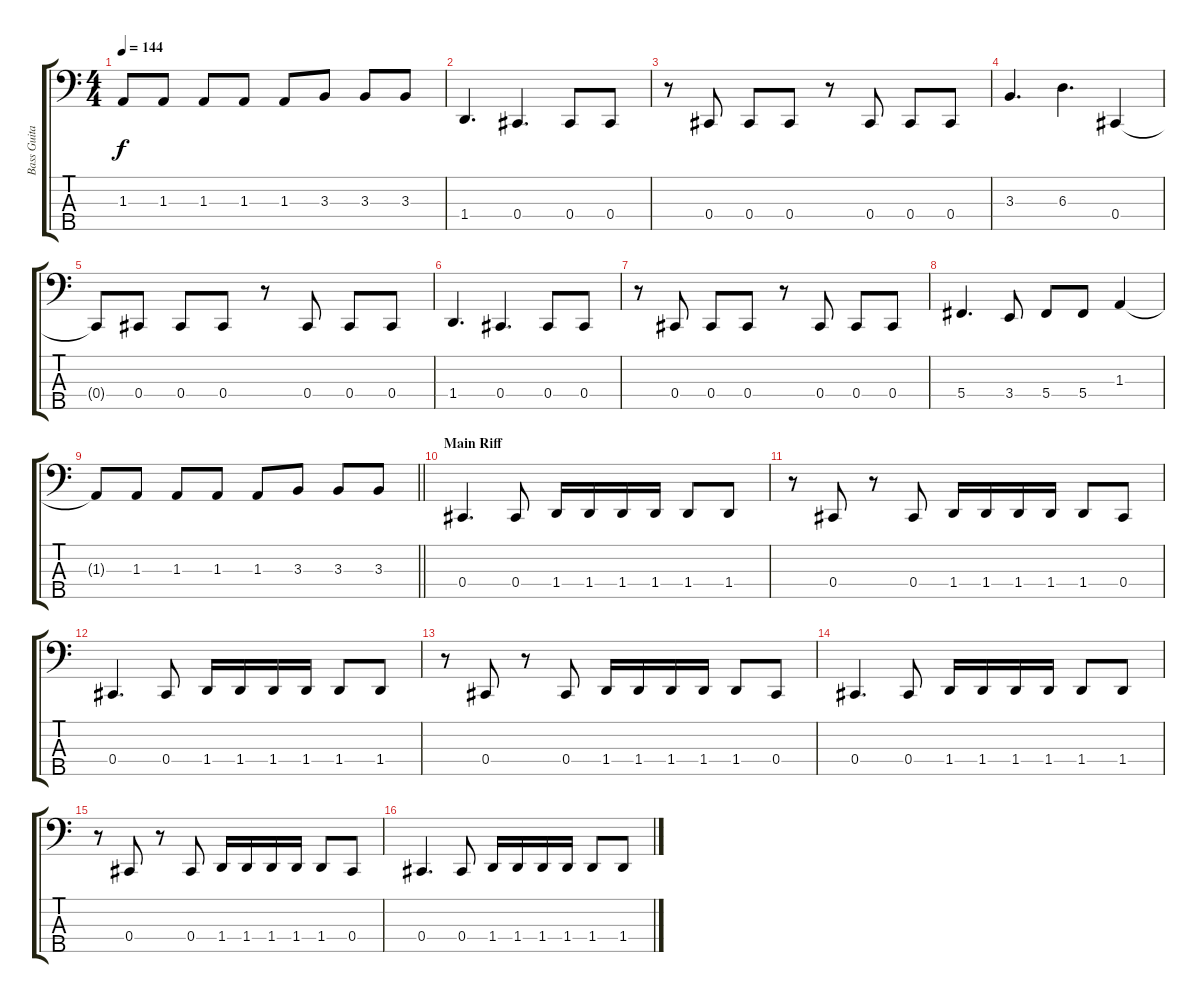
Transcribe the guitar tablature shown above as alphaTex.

\track ("Bass Guitar" "Bass Guita") {instrument electricbassfinger}
\staff {score tabs}
\tuning (Gb2 Db2 Ab1 Db1 Ab0) {hide}
\ts (4 4)
\tempo 144
\clef f4
\ks c
1.3{t}.8{dy f} 1.3.8 1.3.8 1.3.8 1.3.8 3.3.8 3.3.8 3.3.8 |
1.4.4{d} 0.4.4{d} 0.4.8 0.4.8 |
r.8 0.4.8 0.4.8 0.4.8 r.8 0.4.8 0.4.8 0.4.8 |
3.3.4{d} 6.3.4{d} 0.4.4 |
0.4{t}.8 0.4.8 0.4.8 0.4.8 r.8 0.4.8 0.4.8 0.4.8 |
1.4.4{d} 0.4.4{d} 0.4.8 0.4.8 |
r.8 0.4.8 0.4.8 0.4.8 r.8 0.4.8 0.4.8 0.4.8 |
5.4.4{d} 3.4.8 5.4.8 5.4.8 1.3.4 |
\barLineRight lightlight
1.3{t}.8 1.3.8 1.3.8 1.3.8 1.3.8 3.3.8 3.3.8 3.3.8 |
\section ("" "Main Riff")
0.4.4{d} 0.4.8 1.4.16 1.4.16 1.4.16 1.4.16 1.4.8 1.4.8 |
r.8 0.4.8 r.8 0.4.8 1.4.16 1.4.16 1.4.16 1.4.16 1.4.8 0.4.8 |
0.4.4{d} 0.4.8 1.4.16 1.4.16 1.4.16 1.4.16 1.4.8 1.4.8 |
r.8 0.4.8 r.8 0.4.8 1.4.16 1.4.16 1.4.16 1.4.16 1.4.8 0.4.8 |
0.4.4{d} 0.4.8 1.4.16 1.4.16 1.4.16 1.4.16 1.4.8 1.4.8 |
r.8 0.4.8 r.8 0.4.8 1.4.16 1.4.16 1.4.16 1.4.16 1.4.8 0.4.8 |
0.4.4{d} 0.4.8 1.4.16 1.4.16 1.4.16 1.4.16 1.4.8 1.4.8
